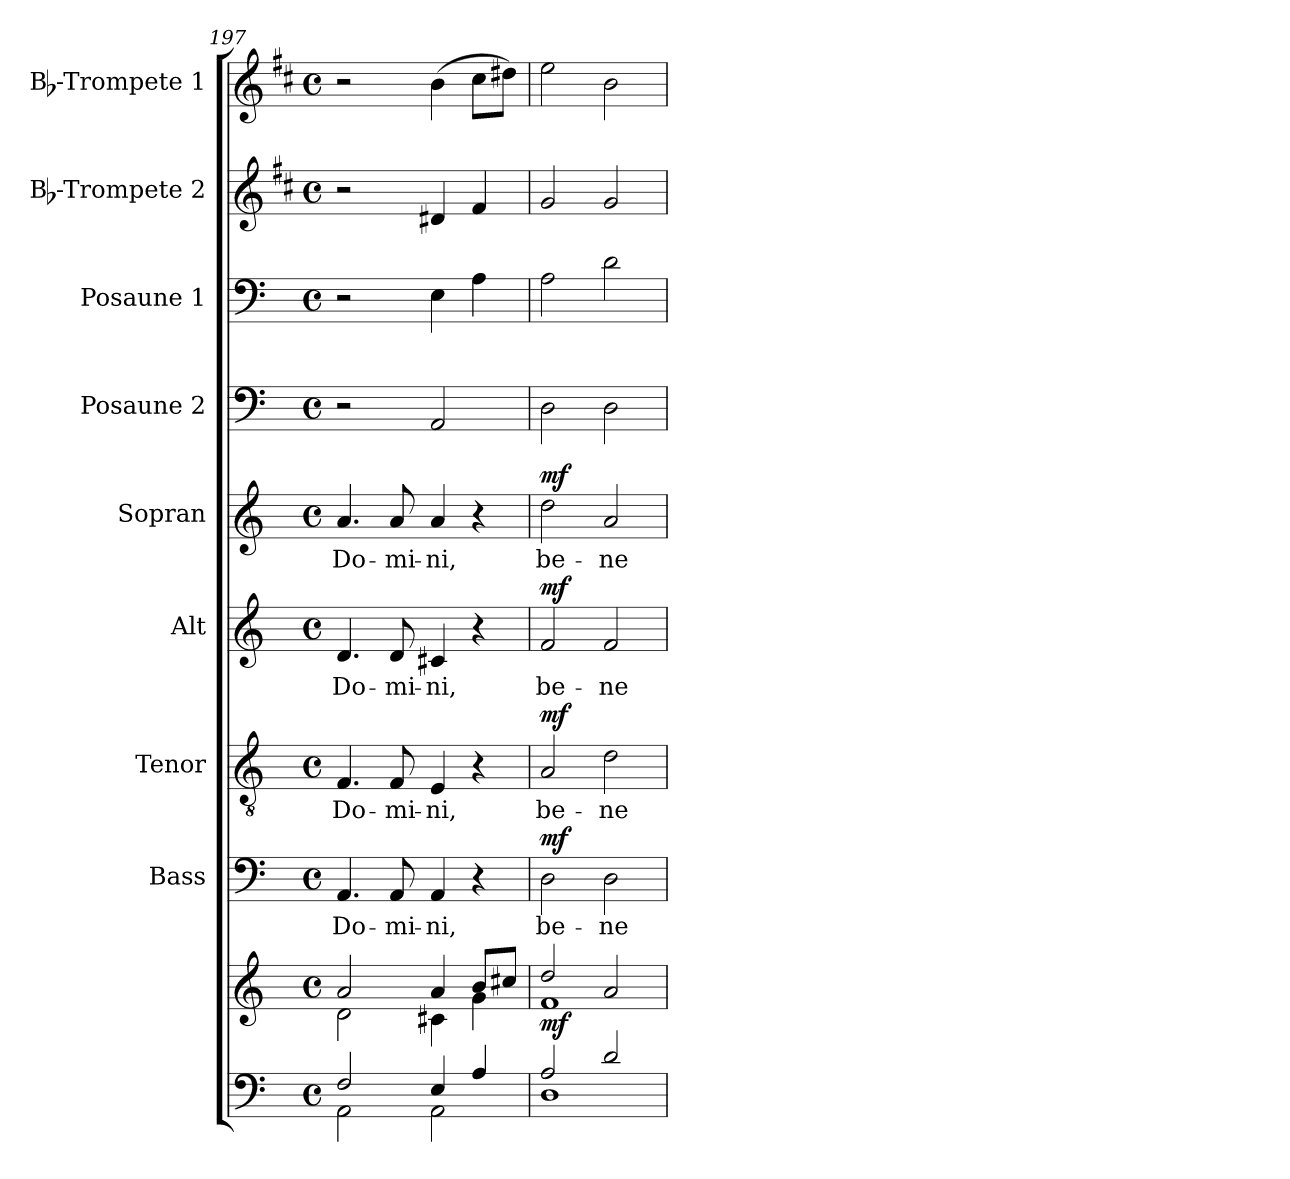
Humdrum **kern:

**kern	**kern	**dynam	**kern	**text	**dynam	**kern	**text	**dynam	**kern	**text	**dynam	**kern	**text	**dynam	**kern	**kern	**kern	**kern
*part9	*part9	*part9	*part8	*part8	*part8	*part7	*part7	*part7	*part6	*part6	*part6	*part5	*part5	*part5	*part4	*part3	*part2	*part1
*staff10	*staff9	*staff9/10	*staff8	*staff8	*staff8	*staff7	*staff7	*staff7	*staff6	*staff6	*staff6	*staff5	*staff5	*staff5	*staff4	*staff3	*staff2	*staff1
*	*	*	*I"Bass	*	*	*I"Tenor	*	*	*I"Alt	*	*	*I"Sopran	*	*	*I"Posaune 2	*I"Posaune 1	*I"Bb-Trompete 2	*I"Bb-Trompete 1
*	*	*	*I'B.	*	*	*I'T.	*	*	*I'A.	*	*	*I'S.	*	*	*I'Pos. 2	*I'Pos. 1	*I'Bb Trp. 2	*I'Bb Trp. 1
*clefF4	*clefG2	*	*clefF4	*	*	*clefGv2	*	*	*clefG2	*	*	*clefG2	*	*	*clefF4	*clefF4	*clefG2	*clefG2
*	*	*	*	*	*	*	*	*	*	*	*	*	*	*	*	*	*ITrd1c2	*ITrd1c2
*k[]	*k[]	*	*k[]	*	*	*k[]	*	*	*k[]	*	*	*k[]	*	*	*k[]	*k[]	*k[]	*k[]
*C:	*C:	*	*C:	*	*	*C:	*	*	*C:	*	*	*C:	*	*	*C:	*C:	*C:	*C:
*M4/4	*M4/4	*	*M4/4	*	*	*M4/4	*	*	*M4/4	*	*	*M4/4	*	*	*M4/4	*M4/4	*M4/4	*M4/4
*met(c)	*met(c)	*	*met(c)	*	*	*met(c)	*	*	*met(c)	*	*	*met(c)	*	*	*met(c)	*met(c)	*met(c)	*met(c)
=197	=197	=197	=197	=197	=197	=197	=197	=197	=197	=197	=197	=197	=197	=197	=197	=197	=197	=197
*^	*^	*	*	*	*	*	*	*	*	*	*	*	*	*	*	*	*	*
!	!	!	!	!	!	!LO:LY:b	!	!	!LO:LY:b	!	!	!LO:LY:b	!	!	!LO:LY:b	!	!	!	!	!
2F/	2AA\	2a/	2d\	.	4.AA/	Do-	.	4.F/	Do-	.	4.d/	Do-	.	4.a/	Do-	.	2r	2r	2r	2r
!	!	!	!	!	!	!LO:LY:b	!	!	!LO:LY:b	!	!	!LO:LY:b	!	!	!LO:LY:b	!	!	!	!	!
.	.	.	.	.	8AA/	-mi-	.	8F/	-mi-	.	8d/	-mi-	.	8a/	-mi-	.	.	.	.	.
!	!	!	!	!	!	!LO:LY:b	!	!	!LO:LY:b	!	!	!LO:LY:b	!	!	!LO:LY:b	!	!	!	!	!
4E/	2AA\	4a/	4c#X\	.	4AA/	-ni,	.	4E/	-ni,	.	4c#X/	-ni,	.	4a/	-ni,	.	2AA/	4E\	4c#X/	(>4a\
4A/	.	8b/L	4g\	.	4r	.	.	4r	.	.	4r	.	.	4r	.	.	.	4A\	4e/	8b\L
.	.	8cc#X/J	.	.	.	.	.	.	.	.	.	.	.	.	.	.	.	.	.	8cc#X\J)
=198	=198	=198	=198	=198	=198	=198	=198	=198	=198	=198	=198	=198	=198	=198	=198	=198	=198	=198	=198	=198
!	!	!	!	!LO:DY:b	!	!LO:LY:b	!LO:DY:a	!	!LO:LY:b	!LO:DY:a	!	!LO:LY:b	!LO:DY:a	!	!LO:LY:b	!LO:DY:a	!	!	!	!
2A/	1D	2dd/	1f	mf	2D\	be-	mf	2A/	be-	mf	2f/	be-	mf	2dd\	be-	mf	2D\	2A\	2f/	2dd\
!	!	!	!	!	!	!LO:LY:b	!	!	!LO:LY:b	!	!	!LO:LY:b	!	!	!LO:LY:b	!	!	!	!	!
2d/	.	2a/	.	.	2D\	-ne-	.	2d\	-ne-	.	2f/	-ne-	.	2a/	-ne-	.	2D\	2d\	2f/	2a\
*v	*v	*	*	*	*	*	*	*	*	*	*	*	*	*	*	*	*	*	*	*
*	*v	*v	*	*	*	*	*	*	*	*	*	*	*	*	*	*	*	*	*
=	=	=	=	=	=	=	=	=	=	=	=	=	=	=	=	=	=	=
*-	*-	*-	*-	*-	*-	*-	*-	*-	*-	*-	*-	*-	*-	*-	*-	*-	*-	*-
